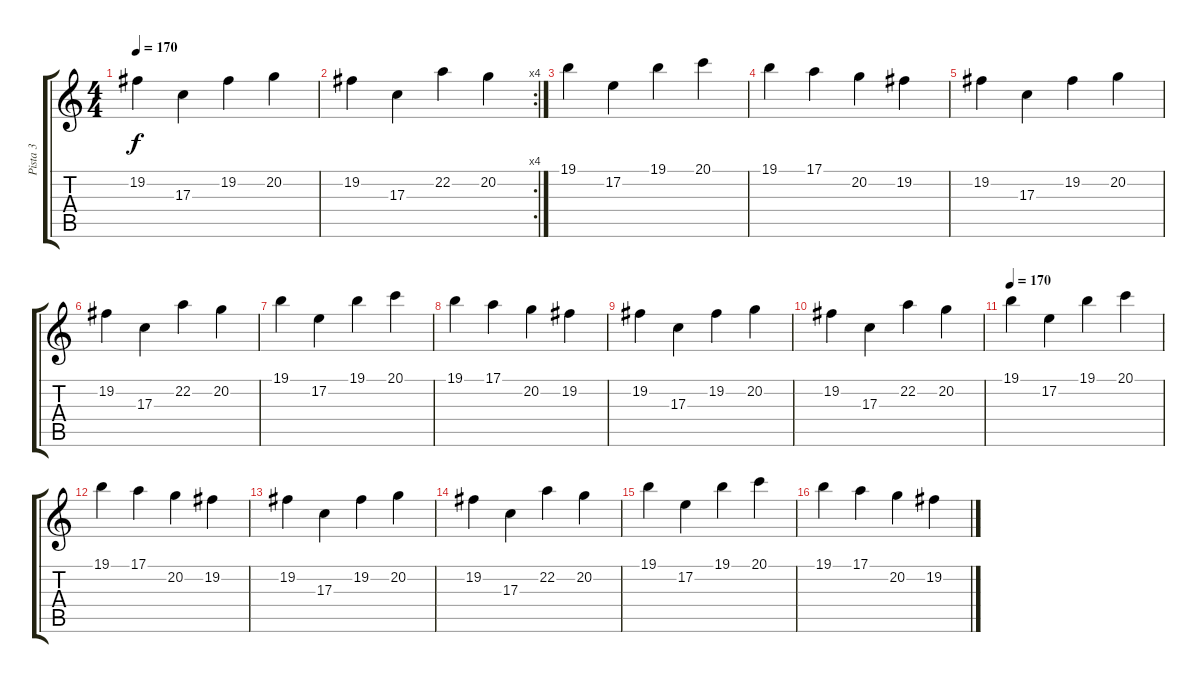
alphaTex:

\track ("Pista 3" "Pista 3") {instrument pad8sweep}
\staff {score tabs}
\tuning (E4 B3 G3 D3 A2 E2) {hide}
\ts (4 4)
\tempo 170
\clef g2
\ks c
19.2.4{dy f} 17.3.4 19.2.4 20.2.4 |
\rc 4
19.2.4 17.3.4 22.2.4 20.2.4 |
19.1.4{instrument pad2warm} 17.2.4 19.1.4 20.1.4 |
19.1.4 17.1.4 20.2.4 19.2.4 |
19.2.4 17.3.4 19.2.4 20.2.4 |
19.2.4 17.3.4 22.2.4 20.2.4 |
19.1.4{instrument pad2warm} 17.2.4 19.1.4 20.1.4 |
19.1.4 17.1.4 20.2.4 19.2.4 |
19.2.4 17.3.4 19.2.4 20.2.4 |
19.2.4 17.3.4 22.2.4 20.2.4 |
\tempo 170
19.1.4{instrument pad2warm} 17.2.4 19.1.4 20.1.4 |
19.1.4 17.1.4 20.2.4 19.2.4 |
19.2.4 17.3.4 19.2.4 20.2.4 |
19.2.4 17.3.4 22.2.4 20.2.4 |
19.1.4{instrument pad2warm} 17.2.4 19.1.4 20.1.4 |
19.1.4 17.1.4 20.2.4 19.2.4
